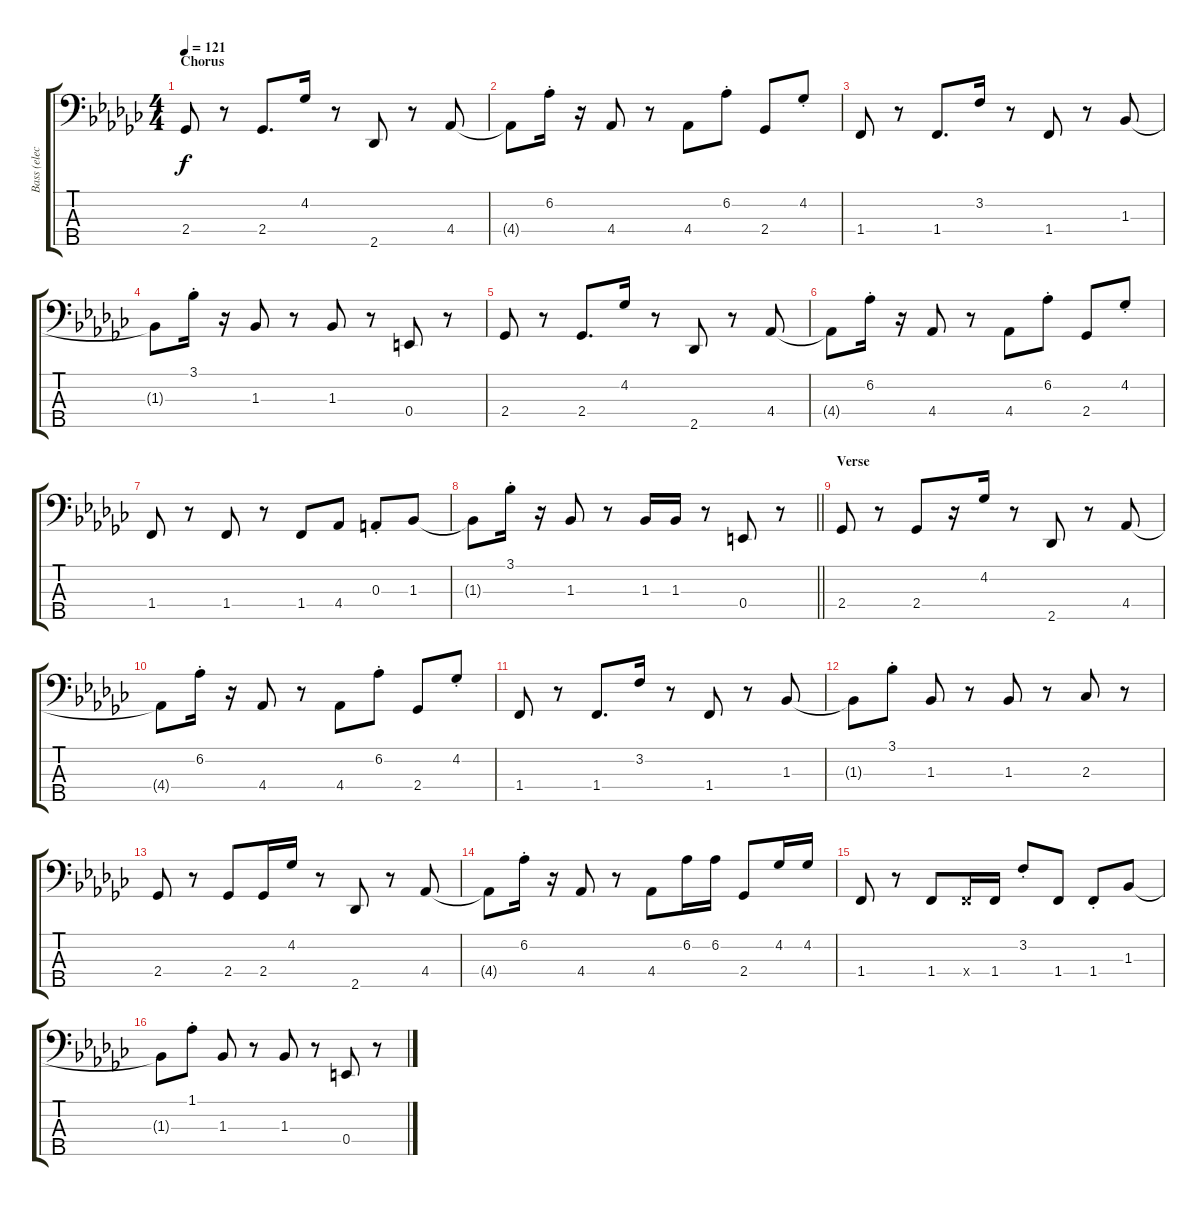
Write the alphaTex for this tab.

\track ("Bass (elec.)" "Bass (elec") {instrument electricbasspick}
\staff {score tabs}
\tuning (G2 D2 A1 E1 B0) {hide}
\ts (4 4)
\section ("" "Chorus")
\tempo 121
\clef f4
\ks ebminor
2.4.8{dy f} r.8 2.4.8{d} 4.2.16 r.8 2.5.8 r.8 4.4.8 |
4.4{t}.8 6.2{st}.16 r.16 4.4.8 r.8 4.4.8 6.2{st}.8 2.4.8 4.2{st}.8 |
1.4.8 r.8 1.4.8{d} 3.2.16 r.8 1.4.8 r.8 1.3.8 |
1.3{t}.8 3.1{st}.16 r.16 1.3.8 r.8 1.3.8 r.8 0.4.8 r.8 |
2.4.8 r.8 2.4.8{d} 4.2.16 r.8 2.5.8 r.8 4.4.8 |
4.4{t}.8 6.2{st}.16 r.16 4.4.8 r.8 4.4.8 6.2{st}.8 2.4.8 4.2{st}.8 |
1.4.8 r.8 1.4.8 r.8 1.4.8 4.4.8 0.3{st}.8 1.3.8 |
\barLineRight lightlight
1.3{t}.8 3.1{st}.16 r.16 1.3.8 r.8 1.3.16 1.3.16 r.8 0.4.8 r.8 |
\section ("" "Verse")
2.4.8 r.8 2.4.8 r.16 4.2.16 r.8 2.5.8 r.8 4.4.8 |
4.4{t}.8 6.2{st}.16 r.16 4.4.8 r.8 4.4.8 6.2{st}.8 2.4.8 4.2{st}.8 |
1.4.8 r.8 1.4.8{d} 3.2.16 r.8 1.4.8 r.8 1.3.8 |
1.3{t}.8 3.1{st}.8 1.3.8 r.8 1.3.8 r.8 2.3.8 r.8 |
2.4.8 r.8 2.4.8 2.4.16 4.2.16 r.8 2.5.8 r.8 4.4.8 |
4.4{t}.8 6.2{st}.16 r.16 4.4.8 r.8 4.4.8 6.2.16 6.2.16 2.4.8 4.2.16 4.2.16 |
1.4.8 r.8 1.4.8 1.4{x}.16 1.4.16 3.2{st}.8 1.4.8 1.4{st}.8 1.3.8 |
1.3{t}.8 1.1{st}.8 1.3.8 r.8 1.3.8 r.8 0.4.8 r.8
